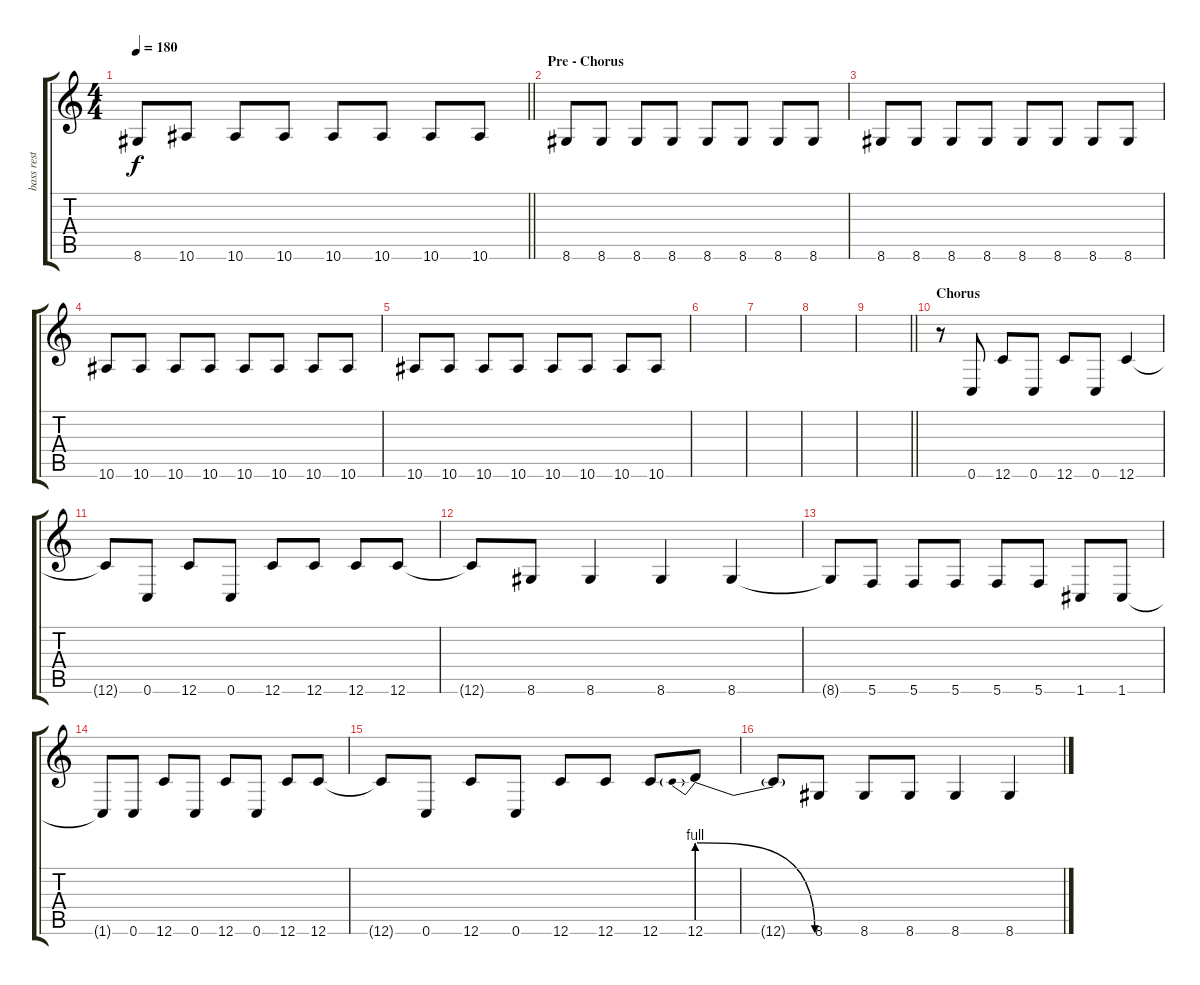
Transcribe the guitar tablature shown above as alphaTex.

\track ("bass rest" "bass rest") {instrument electricbassfinger}
\staff {score tabs}
\tuning (D4 A3 F3 C3 G2 C2) {hide}
\ts (4 4)
\tempo 180
\clef g2
\barLineRight lightlight
\ks c
8.6{t}.8{dy f} 10.6.8 10.6.8 10.6.8 10.6.8 10.6.8 10.6.8 10.6.8 |
\section ("" "Pre - Chorus")
8.6.8 8.6.8 8.6.8 8.6.8 8.6.8 8.6.8 8.6.8 8.6.8 |
8.6.8 8.6.8 8.6.8 8.6.8 8.6.8 8.6.8 8.6.8 8.6.8 |
10.6.8 10.6.8 10.6.8 10.6.8 10.6.8 10.6.8 10.6.8 10.6.8 |
10.6.8 10.6.8 10.6.8 10.6.8 10.6.8 10.6.8 10.6.8 10.6.8 |
|
|
|
\barLineRight lightlight
|
\section ("" "Chorus")
r.8 0.6.8 12.6.8 0.6.8 12.6.8 0.6.8 12.6.4 |
12.6{t}.8 0.6.8 12.6.8 0.6.8 12.6.8 12.6.8 12.6.8 12.6.8 |
12.6{t}.8 8.6.8 8.6.4 8.6.4 8.6.4 |
8.6{t}.8 5.6.8 5.6.8 5.6.8 5.6.8 5.6.8 1.6.8 1.6.8 |
1.6{t}.8 0.6.8 12.6.8 0.6.8 12.6.8 0.6.8 12.6.8 12.6.8 |
12.6{t}.8 0.6.8 12.6.8 0.6.8 12.6.8 12.6.8 12.6.8 12.6{be (prebendrelease 0 4 60 0)}.8 |
12.6{t}.8 8.6.8 8.6.8 8.6.8 8.6.4 8.6.4
